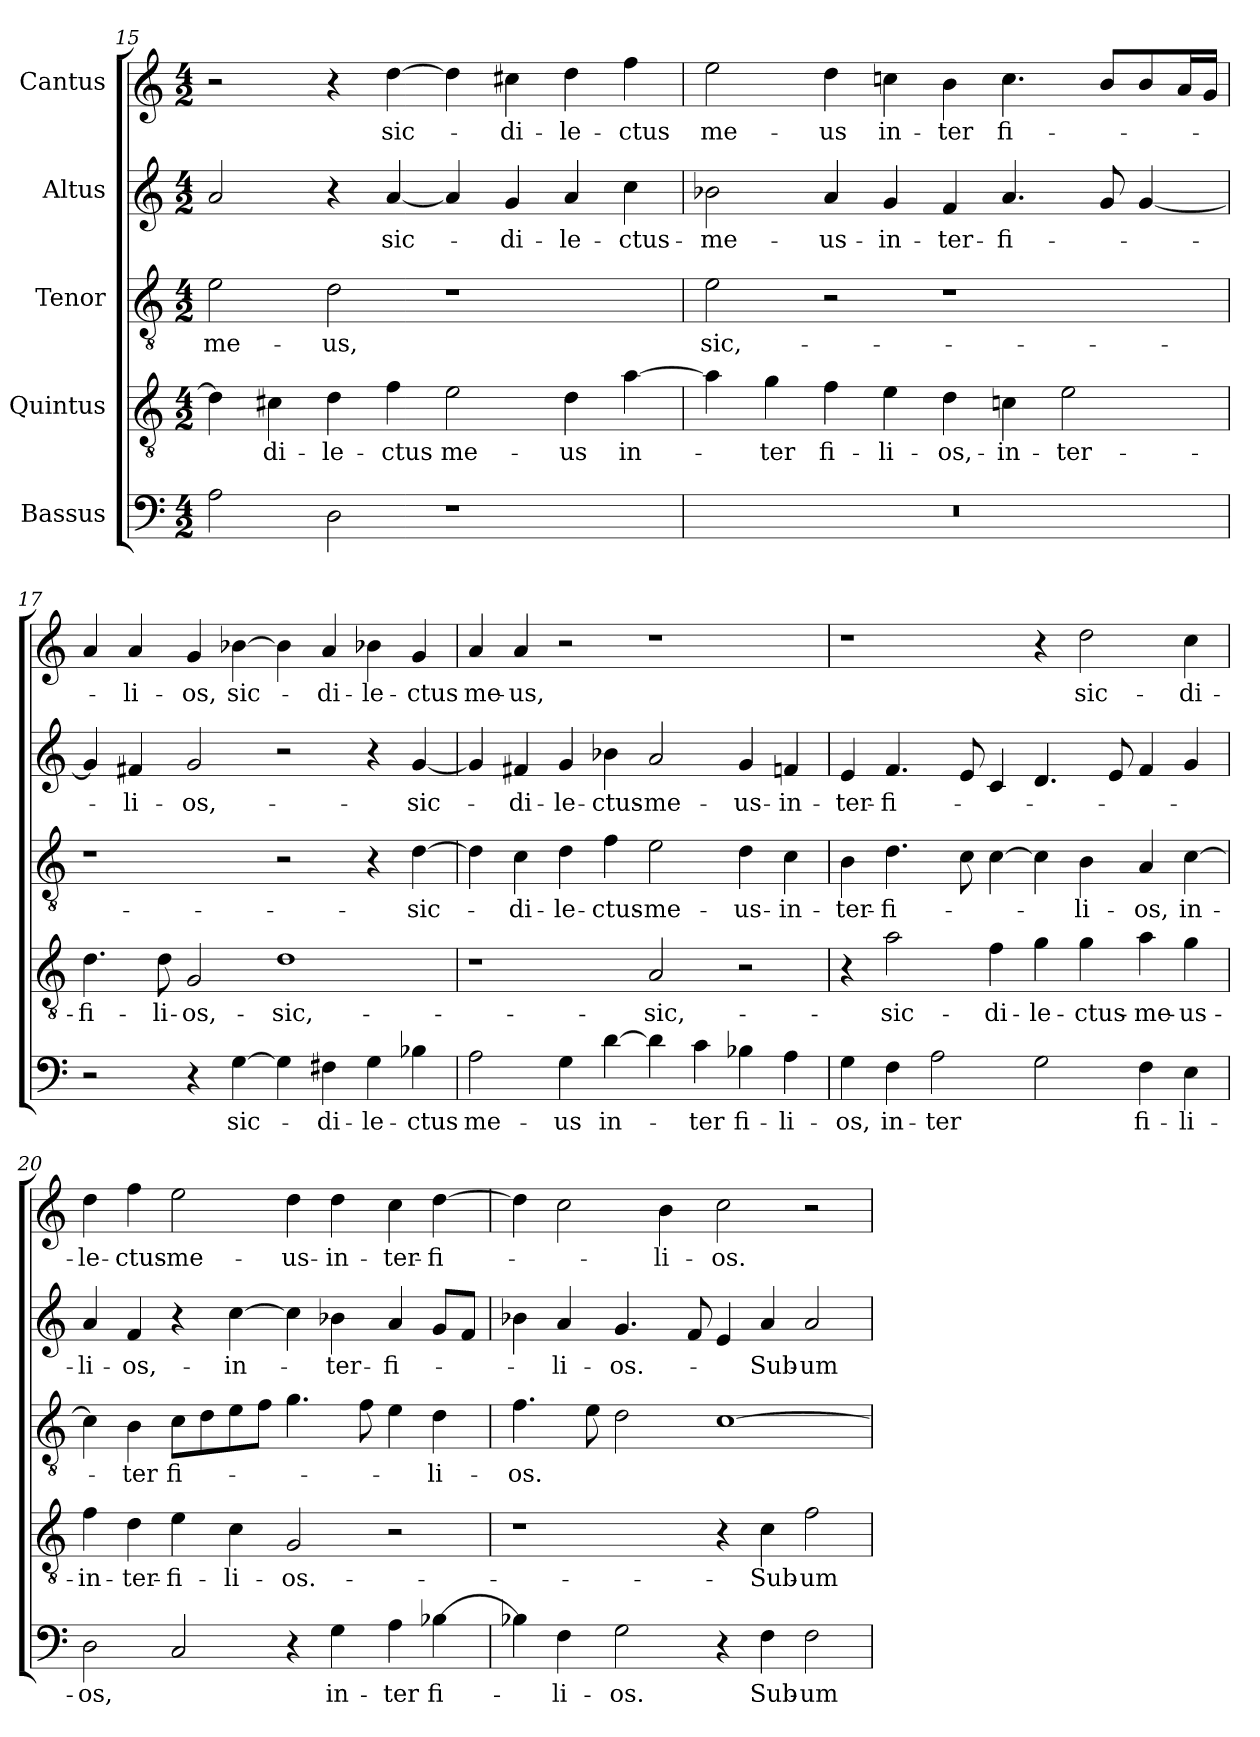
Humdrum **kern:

**kern	**text	**kern	**text	**kern	**text	**kern	**text	**kern	**text
*part5	*part5	*part4	*part4	*part3	*part3	*part2	*part2	*part1	*part1
*staff5	*staff5	*staff4	*staff4	*staff3	*staff3	*staff2	*staff2	*staff1	*staff1
*I"Bassus	*	*I"Quintus	*	*I"Tenor	*	*I"Altus	*	*I"Cantus	*
*clefF4	*	*clefGv2	*	*clefGv2	*	*clefG2	*	*clefG2	*
*k[]	*	*k[]	*	*k[]	*	*k[]	*	*k[]	*
*M4/2	*	*M4/2	*	*M4/2	*	*M4/2	*	*M4/2	*
=15	=15	=15	=15	=15	=15	=15	=15	=15	=15
2A\	.	4d\]	.	2e\	me-	2a/	.	2r	.
.	.	4c#X\	di-	.	.	.	.	.	.
2D\	.	4d\	-le-	2d\	-us,	4r	.	4r	.
.	.	4f\	-ctus	.	.	[4a/	sic-	[4dd\	sic-
1r	.	2e\	me-	1r	.	4a/]	.	4dd\]	.
.	.	.	.	.	.	4g/	di-	4cc#X\	di-
.	.	4d\	-us	.	.	4a/	le-	4dd\	-le-
.	.	[4a\	in-	.	.	4cc\	ctus-	4ff\	-ctus
=16	=16	=16	=16	=16	=16	=16	=16	=16	=16
0r	.	4a\]	.	2e\	sic,-	2b-X\	me-	2ee\	me-
.	.	4g\	-ter	.	.	.	.	.	.
.	.	4f\	fi-	2r	.	4a/	us-	4dd\	-us
.	.	4e\	li-	.	.	4g/	in-	4ccn\	in-
.	.	4d\	os,-	1r	.	4f/	ter-	4b\	-ter
.	.	4cn\	in-	.	.	4.a/	fi-	4.cc\	fi-
.	.	2e\	ter-	.	.	.	.	.	.
.	.	.	.	.	.	8g/	.	8b/L	.
.	.	.	.	.	.	[4g/	.	8b/	.
.	.	.	.	.	.	.	.	16a/L	.
.	.	.	.	.	.	.	.	16g/JJ	.
=17	=17	=17	=17	=17	=17	=17	=17	=17	=17
2r	.	4.d\	fi-	1r	.	4g/]	.	4a/	.
.	.	.	.	.	.	4f#X/	li-	4a/	-li-
.	.	8d\	li-	.	.	.	.	.	.
4r	.	2G/	os,-	.	.	2g/	os,-	4g/	-os,
[4G\	sic-	.	.	.	.	.	.	[4b-X\	sic-
4G\]	.	1d\	sic,-	2r	.	2r	.	4b-\]	.
4F#X\	di-	.	.	.	.	.	.	4a/	di-
4G\	-le-	.	.	4r	.	4r	.	4b-X\	-le-
4B-X\	-ctus	.	.	[4d\	sic-	[4g/	sic-	4g/	-ctus
=18	=18	=18	=18	=18	=18	=18	=18	=18	=18
2A\	me-	1r	.	4d\]	.	4g/]	.	4a/	me-
.	.	.	.	4c\	di-	4f#X/	di-	4a/	-us,
4G\	-us	.	.	4d\	le-	4g/	le-	2r	.
[4d\	in-	.	.	4f\	ctus-	4b-X\	ctus-	.	.
4d\]	.	2A/	sic,-	2e\	me-	2a/	me-	1r	.
4c\	-ter	.	.	.	.	.	.	.	.
4B-X\	fi-	2r	.	4d\	us-	4g/	us-	.	.
4A\	-li-	.	.	4c\	in-	4fn/	in-	.	.
=19	=19	=19	=19	=19	=19	=19	=19	=19	=19
4G\	-os,	4r	.	4B\	ter-	4e/	ter-	1r	.
4F\	in-	2a\	sic-	4.d\	fi-	4.f/	fi-	.	.
2A\	-ter	.	.	.	.	.	.	.	.
.	.	.	.	8c\	.	8e/	.	.	.
.	.	4f\	di-	[4c\	.	4c/	.	.	.
2G\	.	4g\	le-	4c\]	.	4.d/	.	4r	.
.	.	4g\	ctus-	4B\	-li-	.	.	2dd\	sic-
.	.	.	.	.	.	8e/	.	.	.
4F\	fi-	4a\	me-	4A/	-os,	4f/	.	.	.
4E\	-li-	4g\	us-	[4c\	in-	4g/	.	4cc\	di-
=20	=20	=20	=20	=20	=20	=20	=20	=20	=20
2D\	-os,	4f\	in-	4c\]	.	4a/	li-	4dd\	le-
.	.	4d\	ter-	4B\	-ter	4f/	os,-	4ff\	ctus-
2C/	.	4e\	fi-	8c\L	fi-	4r	.	2ee\	me-
.	.	.	.	8d\	.	.	.	.	.
.	.	4c\	li-	8e\	.	[4cc\	in-	.	.
.	.	.	.	8f\J	.	.	.	.	.
4r	.	2G/	os.-	4.g\	.	4cc\]	.	4dd\	us-
4G\	in-	.	.	.	.	4b-X\	ter-	4dd\	in-
.	.	.	.	8f\	.	.	.	.	.
4A\	-ter	2r	.	4e\	.	4a/	fi-	4cc\	ter-
[4B-X\	fi-	.	.	4d\	-li-	8g/L	.	[4dd\	fi-
.	.	.	.	.	.	8f/J	.	.	.
=21	=21	=21	=21	=21	=21	=21	=21	=21	=21
4B-X\]	.	1r	.	4.f\	-os.	4b-X\	.	4dd\]	.
4F\	-li-	.	.	.	.	4a/	li-	2cc\	.
.	.	.	.	8e\	.	.	.	.	.
2G\	-os.	.	.	2d\	.	4.g/	os.-	.	.
.	.	.	.	.	.	.	.	4b\	li-
.	.	.	.	.	.	8f/	.	.	.
4r	.	4r	.	[1c\	.	4e/	.	2cc\	os.-
4F\	Sub-	4c\	Sub-	.	.	4a/	Sub-	.	.
2F\	um-	2f\	um-	.	.	2a/	um-	2r	.
=	=	=	=	=	=	=	=	=	=
*-	*-	*-	*-	*-	*-	*-	*-	*-	*-
